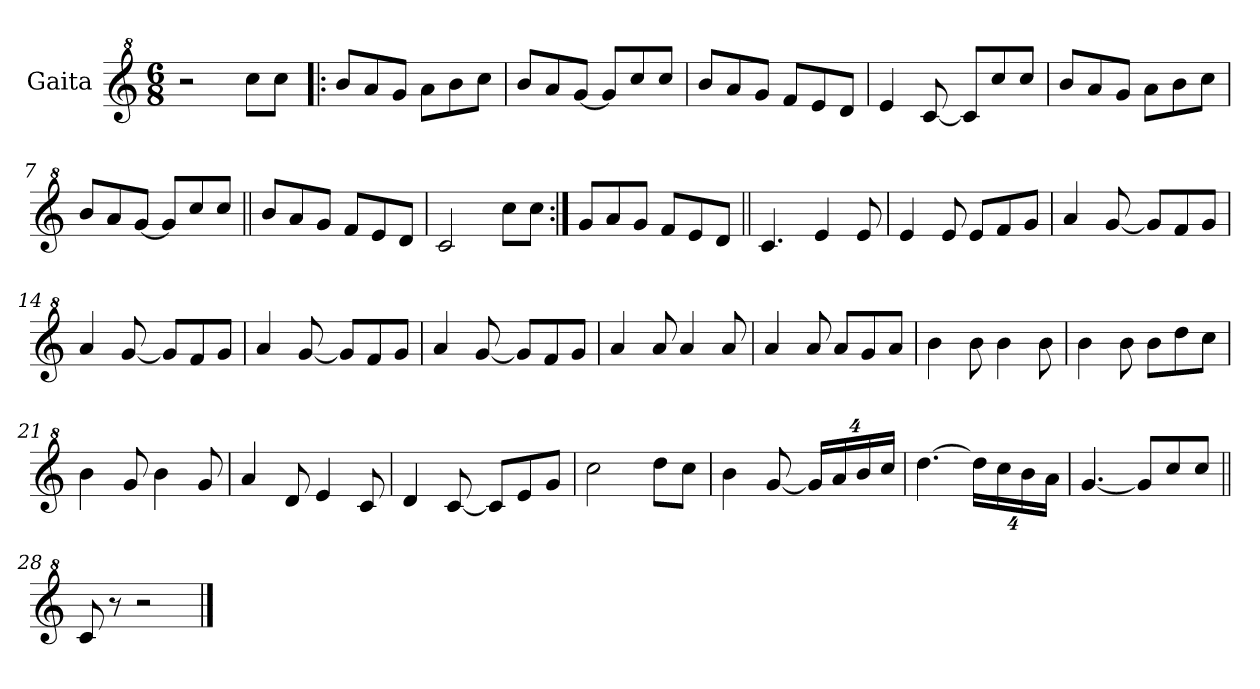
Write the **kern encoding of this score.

**kern
*part1
*staff1
*I"Gaita
*clefG^2
*k[]
*M6/8
*MM180
=1
2r
8ccc\L
8ccc\J
=2!|:
8bb/L
8aa/
8gg/J
8aa\L
8bb\
8ccc\J
=3
8bb/L
8aa/
[8gg/J
8gg/L]
8ccc/
8ccc/J
=4
8bb/L
8aa/
8gg/J
8ff/L
8ee/
8dd/J
=5
4ee/
[8cc/
8cc/L]
8ccc/
8ccc/J
=6
8bb/L
8aa/
8gg/J
8aa\L
8bb\
8ccc\J
=7
8bb/L
8aa/
[8gg/J
8gg/L]
8ccc/
8ccc/J
!!LO:LB:g=z
=8||
8bb/L
8aa/
8gg/J
8ff/L
8ee/
8dd/J
=9
2cc/
8ccc\L
8ccc\J
=10:|!
8gg/L
8aa/
8gg/J
8ff/L
8ee/
8dd/J
=11||
4.cc/
4ee/
8ee/
=12
4ee/
8ee/
8ee/L
8ff/
8gg/J
=13
4aa/
[8gg/
8gg/L]
8ff/
8gg/J
=14
4aa/
[8gg/
8gg/L]
8ff/
8gg/J
=15
4aa/
[8gg/
8gg/L]
8ff/
8gg/J
!!LO:LB:g=z
=16
4aa/
[8gg/
8gg/L]
8ff/
8gg/J
=17
4aa/
8aa/
4aa/
8aa/
=18
4aa/
8aa/
8aa/L
8gg/
8aa/J
=19
4bb\
8bb\
4bb\
8bb\
=20
4bb\
8bb\
8bb\L
8ddd\
8ccc\J
=21
4bb\
8gg/
4bb\
8gg/
=22
4aa/
8dd/
4ee/
8cc/
=23
4dd/
[8cc/
8cc/L]
8ee/
8gg/J
!!LO:LB:g=z
=24
2ccc\
8ddd\L
8ccc\J
=25
4bb\
[8gg/
*Xbrackettup
32%3gg/L]
32%3aa/
32%3bb/
32%3ccc/J
=26
[4.ddd\
32%3ddd\L]
32%3ccc\
32%3bb\
32%3aa\J
=27
[4.gg/
8gg/L]
8ccc/
8ccc/J
=28||
8cc/
8r
2r
==
*-
